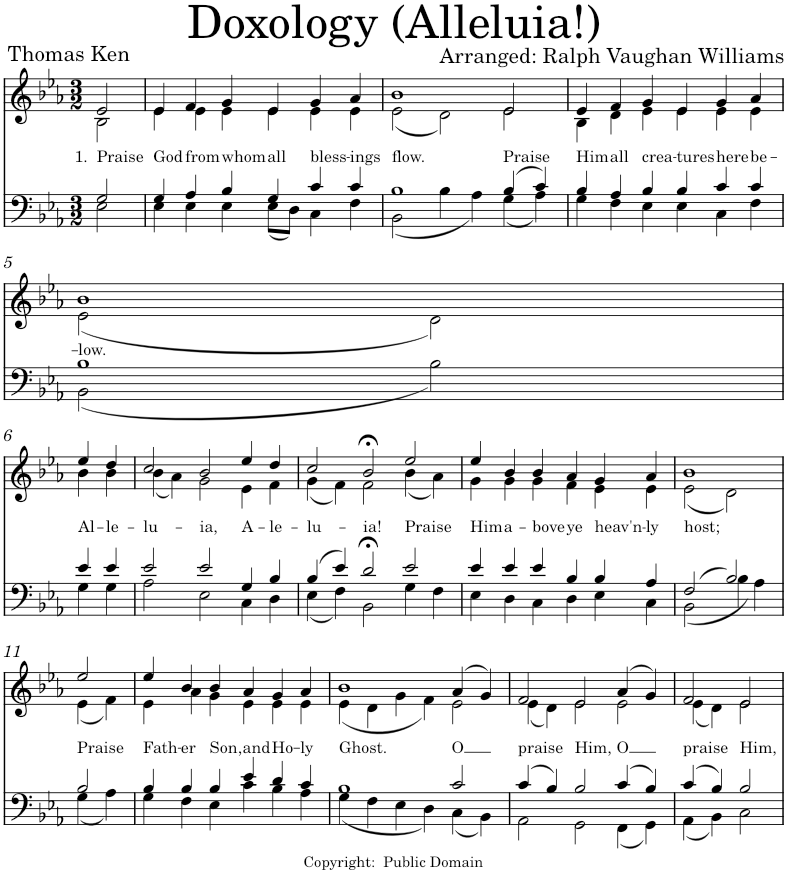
**kern	**kern	**text
*part1	*part1	*part1
*staff2	*staff1	*staff1
*I"Piano	*	*
*I'Pno.	*	*
*clefF4	*clefG2	*
*k[b-e-a-]	*k[b-e-a-]	*
*M3/2	*M3/2	*
=1	=1	=1
*^	*	*
!	!	!	!LO:LY:b
*	*	*^	*
2G/	2E-\	2e-/	2B-\	1. Praise
=2	=2	=2	=2	=2
!	!	!	!	!LO:LY:b
4G/	4E-\	4e-/	4e-\	God
!	!	!	!	!LO:LY:b
4A-/	4E-\	4f/	4e-\	from
!	!	!	!	!LO:LY:b
4B-/	4E-\	4g/	4e-\	whom
!	!	!	!	!LO:LY:b
4G/	8E-\L	4e-/	4e-\	all
.	8D\J	.	.	.
!	!	!	!	!LO:LY:b
4c/	4C\	4g/	4e-\	bless-
!	!	!	!	!LO:LY:b
4c/	4F\	4a-/	4e-\	-ings
=3	=3	=3	=3	=3
!	!	!	!	!LO:LY:b
1B-	2BB-\	1b-	(2e-\	flow.
.	4B-\	.	2d\)	.
.	4A-\	.	.	.
!	!	!	!	!LO:LY:b
4B-/	4G\	2e-/	2e-\	Praise
4c/	4A-\	.	.	.
=4	=4	=4	=4	=4
!	!	!	!	!LO:LY:b
4B-/	4G\	4e-/	4B-\	Him
!	!	!	!	!LO:LY:b
4A-/	4F\	4f/	4d\	all
!	!	!	!	!LO:LY:b
4B-/	4E-\	4g/	4e-\	crea-
!	!	!	!	!LO:LY:b
4B-/	4E-\	4e-/	4e-\	-tures
!	!	!	!	!LO:LY:b
4c/	4C\	4g/	4e-\	here
!	!	!	!	!LO:LY:b
4c/	4F\	4a-/	4e-\	be-
!!LO:LB:g=z	!!
=5	=5	=5	=5	=5
!	!	!	!	!LO:LY:b
1B-	2BB-\	1b-	(2e-\	-low.
.	2B-\	.	2d\)	.
!!LO:LB:g=z	!!
=6	=6	=6	=6	=6
!	!	!	!	!LO:LY:b
4e-/	4G\	4ee-/	4b-\	Al-
!	!	!	!	!LO:LY:b
4e-/	4G\	4dd/	4b-\	-le-
=7	=7	=7	=7	=7
!	!	!	!	!LO:LY:b
2e-/	2A-\	2cc/	(4b-\	-lu-
.	.	.	4a-\)	.
!	!	!	!	!LO:LY:b
2e-/	2E-\	2b-/	2g\	-ia,
!	!	!	!	!LO:LY:b
4G/	4C\	4ee-/	4e-\	A-
!	!	!	!	!LO:LY:b
4B-/	4D\	4dd/	4f\	-le-
=8	=8	=8	=8	=8
!	!	!	!	!LO:LY:b
4B-/	4E-\	2cc/	(4g\	-lu-
4e-/	4F\	.	4f\)	.
!	!	!	!	!LO:LY:b
2d;</	2BB-\	2b-;</	2f\	-ia!
!	!	!	!	!LO:LY:b
2e-/	4G\	2ee-/	(4b-\	Praise
.	4F\	.	4a-\)	.
=9	=9	=9	=9	=9
!	!	!	!	!LO:LY:b
4e-/	4E-\	4ee-/	4g\	Him
!	!	!	!	!LO:LY:b
4e-/	4D\	4b-/	4g\	a-
!	!	!	!	!LO:LY:b
4e-/	4C\	4b-/	4g\	-bove
!	!	!	!	!LO:LY:b
4B-/	4D\	4a-/	4f\	ye
!	!	!	!	!LO:LY:b
4B-/	4E-\	4g/	4e-\	heav'n-
!	!	!	!	!LO:LY:b
4A-/	4C\	4a-/	4e-\	-ly
=10	=10	=10	=10	=10
!	!	!	!	!LO:LY:b
2F/	2BB-\	1b-	(2e-\	host;
2B-/	4B-\	.	2d\)	.
.	4A-\	.	.	.
!!LO:LB:g=z	!!
=11	=11	=11	=11	=11
!	!	!	!	!LO:LY:b
2B-/	4G\	2ee-/	(4e-\	Praise
.	4A-\	.	4f\)	.
=12	=12	=12	=12	=12
!	!	!	!	!LO:LY:b
4B-/	4G\	4ee-/	4e-\	Fath-
!	!	!	!	!LO:LY:b
4B-/	4F\	4b-/	4a-\	-er
!	!	!	!	!LO:LY:b
4B-/	4E-\	4b-/	4g\	Son,
!	!	!	!	!LO:LY:b
4e-/	4c\	4a-/	4e-\	and
!	!	!	!	!LO:LY:b
4d/	4B-\	4g/	4e-\	Ho-
!	!	!	!	!LO:LY:b
4c/	4A-\	4a-/	4e-\	-ly
=13	=13	=13	=13	=13
!	!	!	!	!LO:LY:b
1B-	4G\	1b-	(4e-\	Ghost.
.	4F\	.	4d\	.
.	4E-\	.	4g\	.
.	4D\	.	4f\)	.
!	!	!	!	!LO:LY:b
2c/	4C\	(4a-/	2e-\	O
.	4BB-\	4g/)	.	.
=14	=14	=14	=14	=14
!	!	!	!	!LO:LY:b
4c/	2AA-\	2f/	(4e-\	praise
4B-/	.	.	4d\)	.
!	!	!	!	!LO:LY:b
2B-/	2GG\	2e-/	2e-\	Him,
!	!	!	!	!LO:LY:b
4c/	4FF\	(4a-/	2e-\	O
4B-/	4GG\	4g/)	.	.
=15	=15	=15	=15	=15
!	!	!	!	!LO:LY:b
4c/	4AA-\	2f/	(4e-\	praise
4B-/	4BB-\	.	4d\)	.
!	!	!	!	!LO:LY:b
2B-/	2C\	2e-/	2e-\	Him,
*v	*v	*	*	*
*	*v	*v	*
=	=	=
*-	*-	*-
